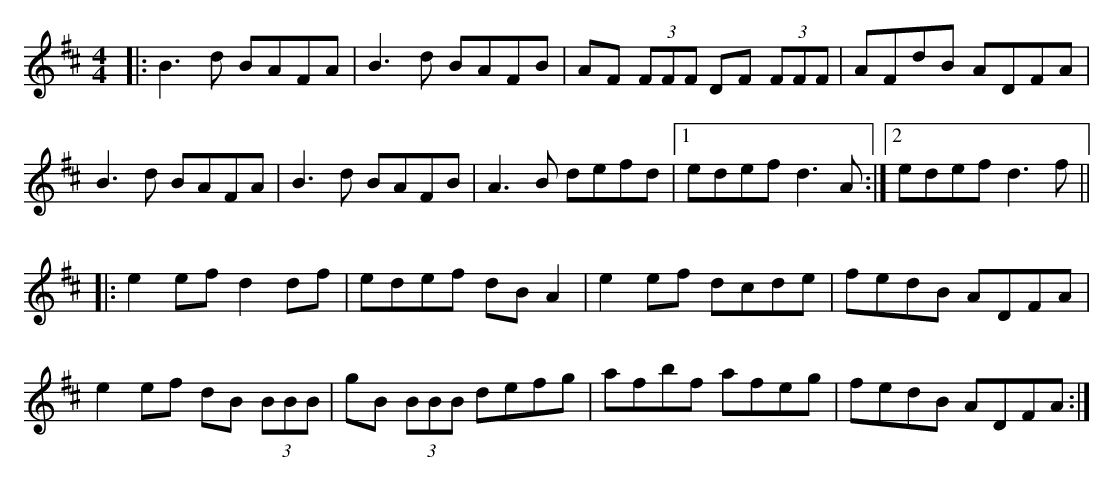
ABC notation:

X:1
M:4/4
K:D
|:B3d BAFA|B3d BAFB|AF (3FFF DF (3FFF|AFdB ADFA|
B3d BAFA|B3d BAFB|A3 B defd|1 edef d3 A:|2 edef d3 f||
|:e2 ef d2 df|edef dB A2|e2 ef dcde|fedB ADFA|
e2 ef dB (3BBB|gB (3BBB defg|afbf afeg|fedB ADFA:|
